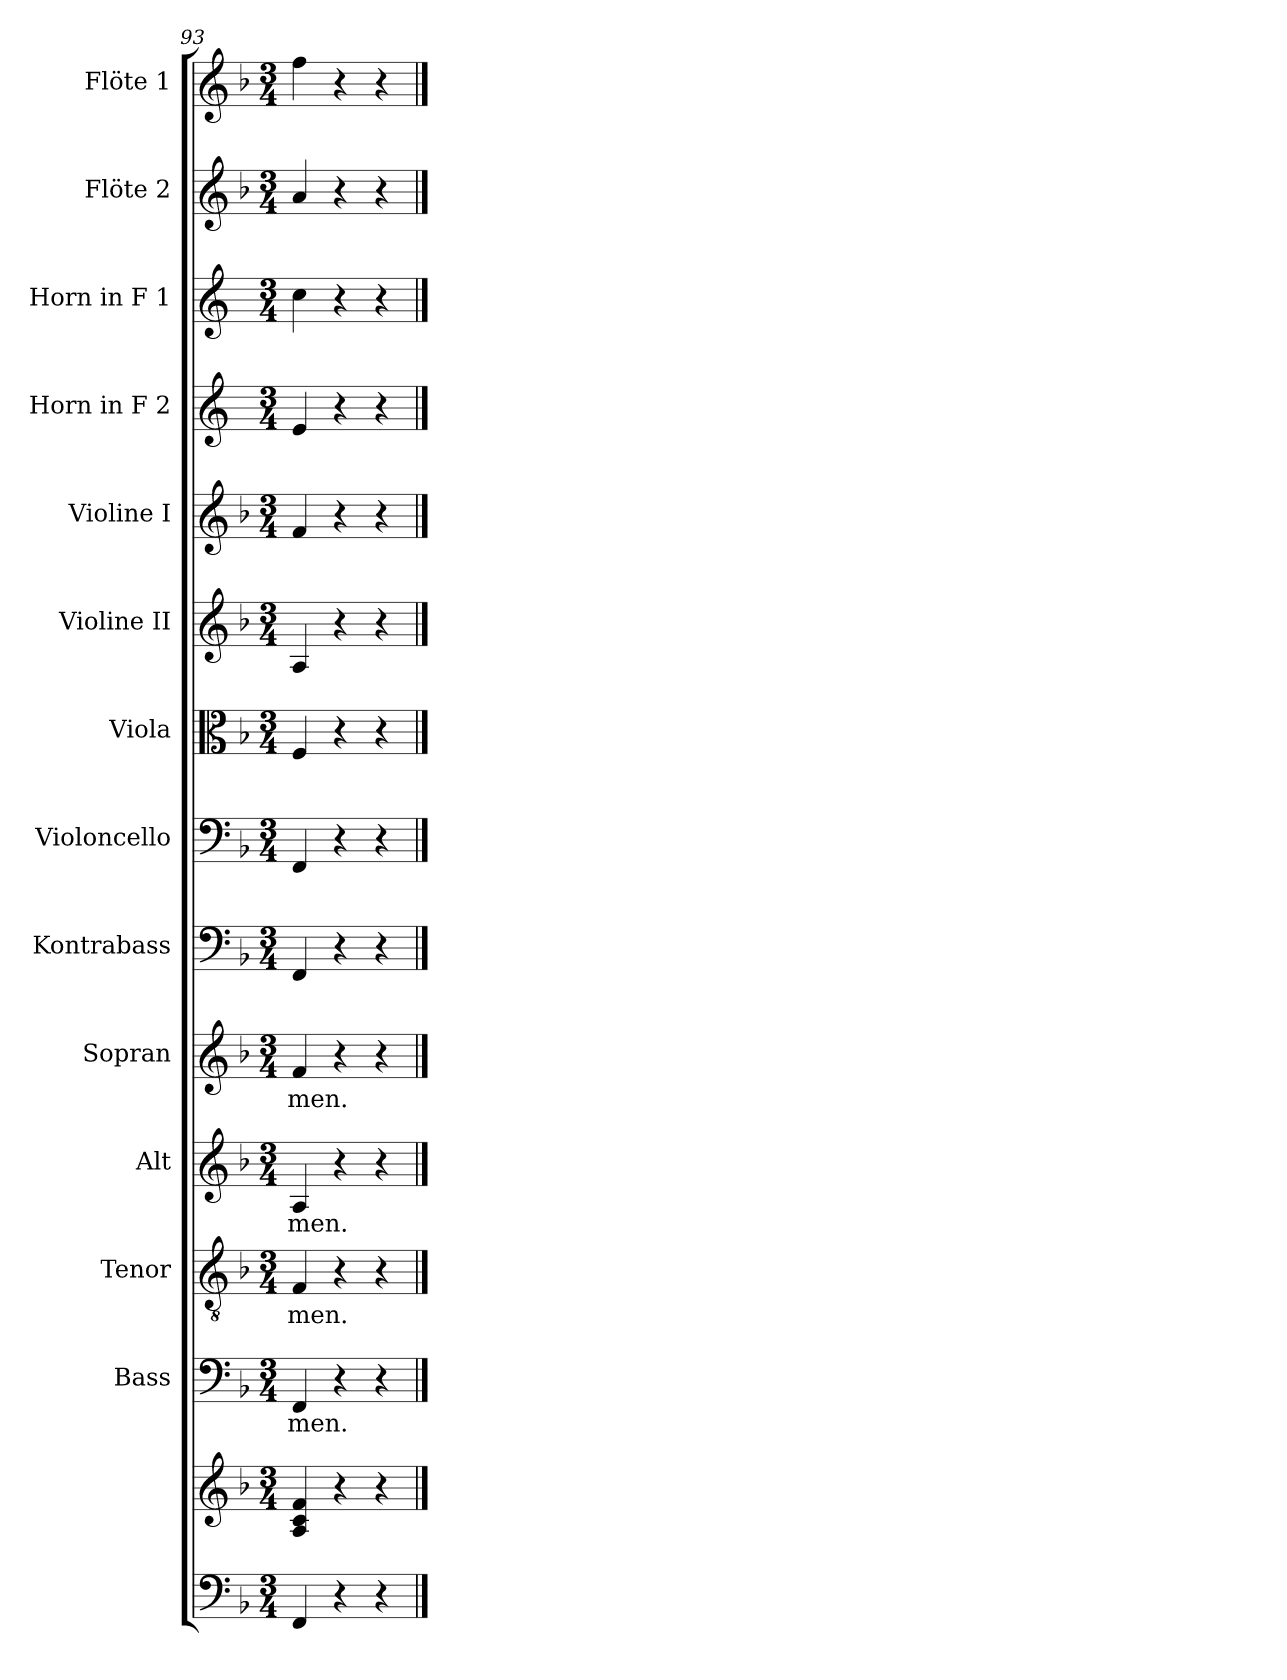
**kern	**kern	**kern	**text	**kern	**text	**kern	**text	**kern	**text	**kern	**kern	**kern	**kern	**kern	**kern	**kern	**kern	**kern
*part14	*part14	*part13	*part13	*part12	*part12	*part11	*part11	*part10	*part10	*part9	*part8	*part7	*part6	*part5	*part4	*part3	*part2	*part1
*staff15	*staff14	*staff13	*staff13	*staff12	*staff12	*staff11	*staff11	*staff10	*staff10	*staff9	*staff8	*staff7	*staff6	*staff5	*staff4	*staff3	*staff2	*staff1
*	*	*I"Bass	*	*I"Tenor	*	*I"Alt	*	*I"Sopran	*	*I"Kontrabass	*I"Violoncello	*I"Viola	*I"Violine II	*I"Violine I	*I"Horn in F 2	*I"Horn in F 1	*I"Flöte 2	*I"Flöte 1
*	*	*I'B.	*	*I'T.	*	*I'A.	*	*I'S.	*	*I'Kb.	*I'Vc.	*I'Vla.	*I'Vl. II	*I'Vl. I	*	*	*I'Fl. 2	*I'Fl. 1
*clefF4	*clefG2	*clefF4	*	*clefGv2	*	*clefG2	*	*clefG2	*	*clefF4	*clefF4	*clefC3	*clefG2	*clefG2	*clefG2	*clefG2	*clefG2	*clefG2
*	*	*	*	*	*	*	*	*	*	*ITrd7c12	*	*	*	*	*ITrd4c7	*ITrd4c7	*	*
*k[b-]	*k[b-]	*k[b-]	*	*k[b-]	*	*k[b-]	*	*k[b-]	*	*k[b-]	*k[b-]	*k[b-]	*k[b-]	*k[b-]	*k[b-]	*k[b-]	*k[b-]	*k[b-]
*F:	*F:	*F:	*	*F:	*	*F:	*	*F:	*	*F:	*F:	*F:	*F:	*F:	*F:	*F:	*F:	*F:
*M3/4	*M3/4	*M3/4	*	*M3/4	*	*M3/4	*	*M3/4	*	*M3/4	*M3/4	*M3/4	*M3/4	*M3/4	*M3/4	*M3/4	*M3/4	*M3/4
=93	=93	=93	=93	=93	=93	=93	=93	=93	=93	=93	=93	=93	=93	=93	=93	=93	=93	=93
!	!	!	!LO:LY:b	!	!LO:LY:b	!	!LO:LY:b	!	!LO:LY:b	!	!	!	!	!	!	!	!	!
4FF/	4A/ 4c/ 4f/	4FF/	-men.	4F/	-men.	4A/	-men.	4f/	-men.	4FFF/	4FF/	4F/	4A/	4f/	4A/	4f\	4a/	4ff\
4r	4r	4r	.	4r	.	4r	.	4r	.	4r	4r	4r	4r	4r	4r	4r	4r	4r
4r	4r	4r	.	4r	.	4r	.	4r	.	4r	4r	4r	4r	4r	4r	4r	4r	4r
==	==	==	==	==	==	==	==	==	==	==	==	==	==	==	==	==	==	==
*-	*-	*-	*-	*-	*-	*-	*-	*-	*-	*-	*-	*-	*-	*-	*-	*-	*-	*-
